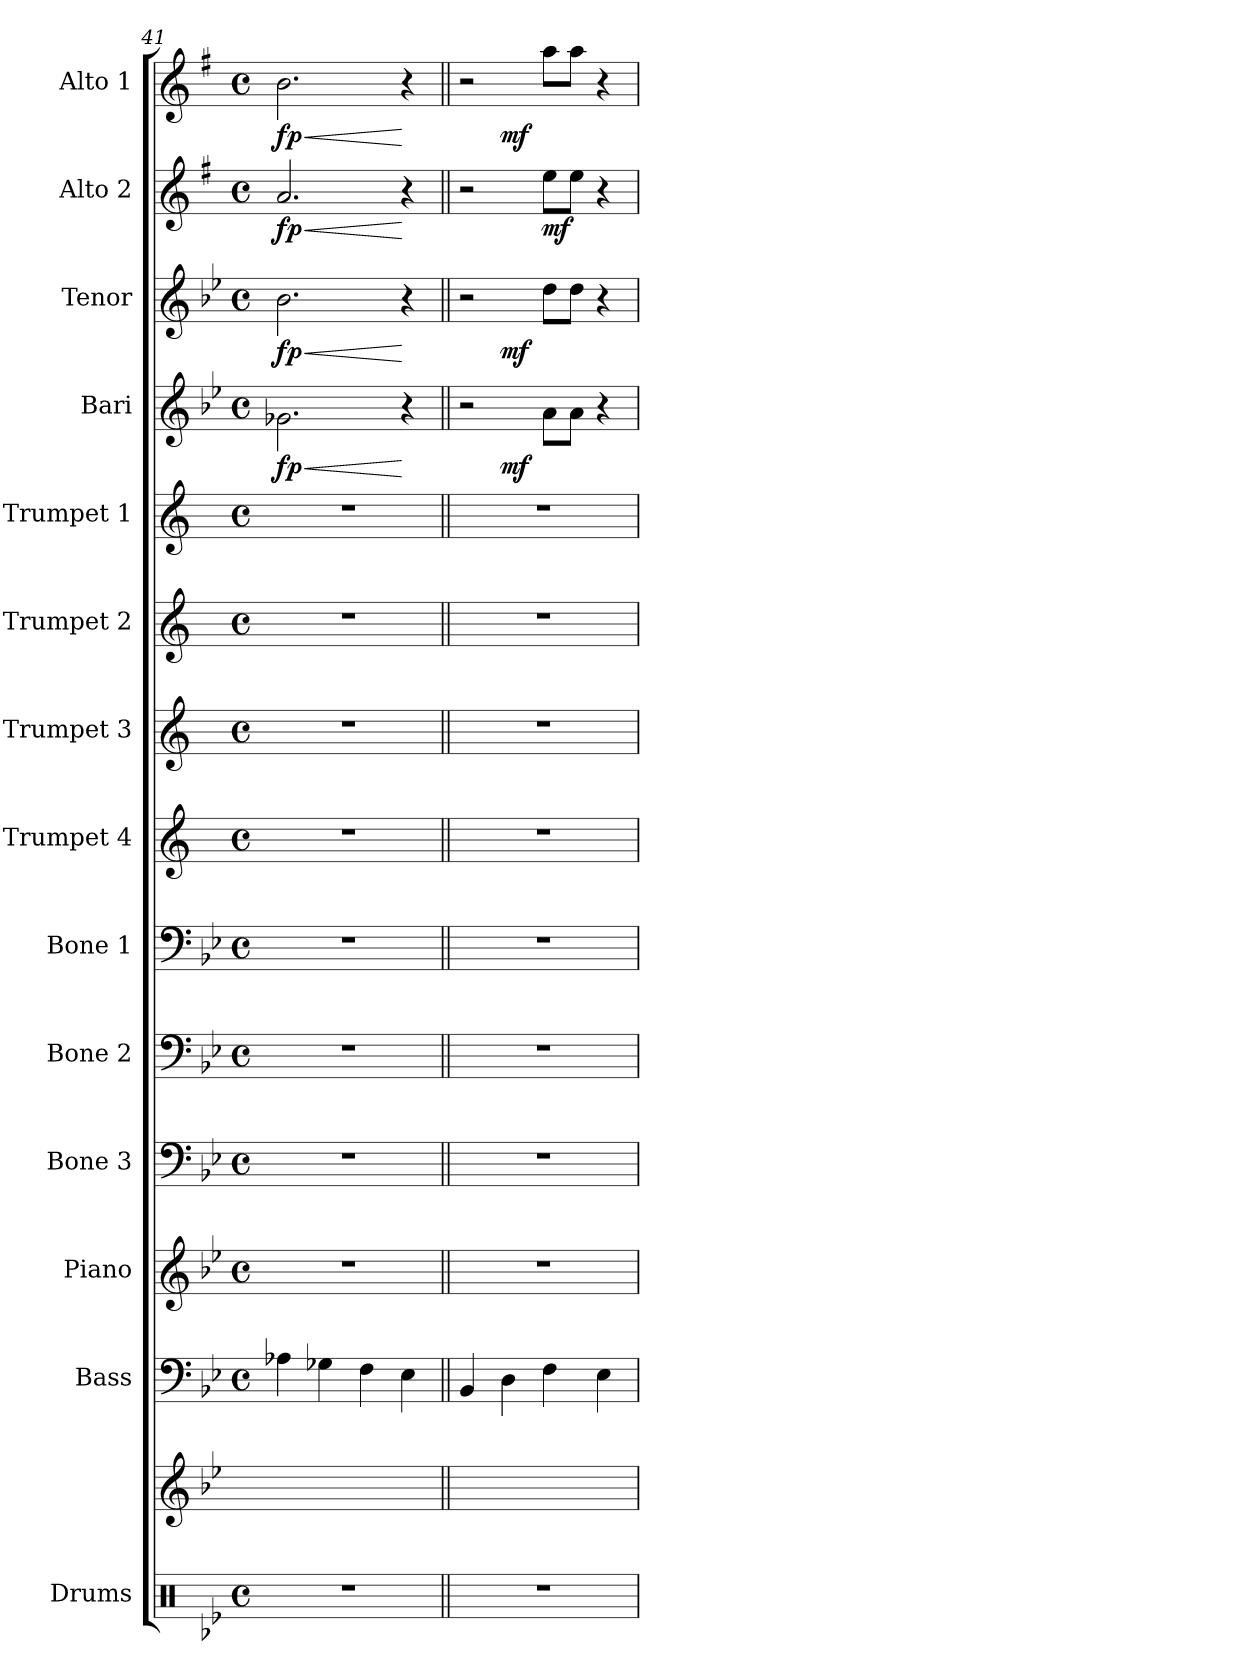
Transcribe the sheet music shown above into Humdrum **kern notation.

**kern	**kern	**kern	**kern	**kern	**kern	**kern	**kern	**kern	**kern	**kern	**kern	**dynam	**kern	**dynam	**kern	**dynam	**kern	**dynam
*part15	*part14	*part13	*part12	*part11	*part10	*part9	*part8	*part7	*part6	*part5	*part4	*part4	*part3	*part3	*part2	*part2	*part1	*part1
*staff15	*staff14	*staff13	*staff12	*staff11	*staff10	*staff9	*staff8	*staff7	*staff6	*staff5	*staff4	*staff4	*staff3	*staff3	*staff2	*staff2	*staff1	*staff1
*I"Drums	*	*I"Bass	*I"Piano	*I"Bone 3	*I"Bone 2	*I"Bone 1	*I"Trumpet 4	*I"Trumpet 3	*I"Trumpet 2	*I"Trumpet 1	*I"Bari	*	*I"Tenor	*	*I"Alto 2	*	*I"Alto 1	*
*	*	*	*	*	*	*	*I'Tpt	*	*I'Tpt	*I'Tpt	*	*	*	*	*	*	*	*
*clefX	*clefG2	*clefF4	*clefG2	*clefF4	*clefF4	*clefF4	*clefG2	*clefG2	*clefG2	*clefG2	*clefG2	*	*clefG2	*	*clefG2	*	*clefG2	*
*	*	*ITrd7c12	*ITrd8c14	*	*	*	*ITrd1c2	*ITrd1c2	*ITrd1c2	*ITrd1c2	*ITrd12c21	*	*ITrd8c14	*	*ITrd5c9	*	*ITrd5c9	*
*k[b-e-]	*k[b-e-]	*k[b-e-]	*k[b-e-]	*k[b-e-]	*k[b-e-]	*k[b-e-]	*k[b-e-]	*k[b-e-]	*k[b-e-]	*k[b-e-]	*k[b-e-]	*	*k[b-e-]	*	*k[b-e-]	*	*k[b-e-]	*
*B-:	*B-:	*B-:	*B-:	*B-:	*B-:	*B-:	*B-:	*B-:	*B-:	*B-:	*B-:	*	*B-:	*	*B-:	*	*B-:	*
*M4/4	*	*M4/4	*M4/4	*M4/4	*M4/4	*M4/4	*M4/4	*M4/4	*M4/4	*M4/4	*M4/4	*	*M4/4	*	*M4/4	*	*M4/4	*
*met(c)	*	*met(c)	*met(c)	*met(c)	*met(c)	*met(c)	*met(c)	*met(c)	*met(c)	*met(c)	*met(c)	*	*met(c)	*	*met(c)	*	*met(c)	*
=41	=41	=41	=41	=41	=41	=41	=41	=41	=41	=41	=41	=41	=41	=41	=41	=41	=41	=41
!	!	!	!	!	!	!	!	!	!	!	!	!LO:HP:b	!	!LO:HP:b	!	!LO:HP:b	!	!LO:HP:b
!	!	!	!	!	!	!	!	!	!	!	!	!LO:DY:n=1:b	!	!LO:DY:n=1:b	!	!LO:DY:n=1:b	!	!LO:DY:n=1:b
1r	1ryy	4AA-X\	1r	1r	1r	1r	1r	1r	1r	1r	2.G-X\	< fp	2.B-\	< fp	2.c/	< fp	2.d\	< fp
.	.	4GG-X\	.	.	.	.	.	.	.	.	.	.	.	.	.	.	.	.
.	.	4FF\	.	.	.	.	.	.	.	.	.	.	.	.	.	.	.	.
.	.	4EE-\	.	.	.	.	.	.	.	.	4r	[	4r	[	4r	[	4r	[
!!LO:PB:g=z
=42||	=42||	=42||	=42||	=42||	=42||	=42||	=42||	=42||	=42||	=42||	=42||	=42||	=42||	=42||	=42||	=42||	=42||	=42||
*	*	*	*	*	*	*	*	*	*	*	*^	*	*^	*	*	*	*^	*
1r	1ryy	4BBB-/	1r	1r	1r	1r	1r	1r	1r	1r	2r	4ryy	.	2r	4ryy	.	2r	.	2r	4ryy	.
!	!	!	!	!	!	!	!	!	!	!	!	!	!LO:DY:b	!	!	!LO:DY:b	!	!	!	!	!LO:DY:b
.	.	4DD\	.	.	.	.	.	.	.	.	.	2.ryy	mf	.	2.ryy	mf	.	.	.	2.ryy	mf
!	!	!	!	!	!	!	!	!	!	!	!	!	!	!	!	!	!	!LO:DY:b	!	!	!
.	.	4FF\	.	.	.	.	.	.	.	.	8A\L	.	.	8d\L	.	.	8g\L	mf	8cc\L	.	.
.	.	.	.	.	.	.	.	.	.	.	8A\J	.	.	8d\J	.	.	8g\J	.	8cc\J	.	.
.	.	4EE-\	.	.	.	.	.	.	.	.	4r	.	.	4r	.	.	4r	.	4r	.	.
*	*	*	*	*	*	*	*	*	*	*	*v	*v	*	*	*	*	*	*	*v	*v	*
*	*	*	*	*	*	*	*	*	*	*	*	*	*v	*v	*	*	*	*	*
=	=	=	=	=	=	=	=	=	=	=	=	=	=	=	=	=	=	=
*-	*-	*-	*-	*-	*-	*-	*-	*-	*-	*-	*-	*-	*-	*-	*-	*-	*-	*-
